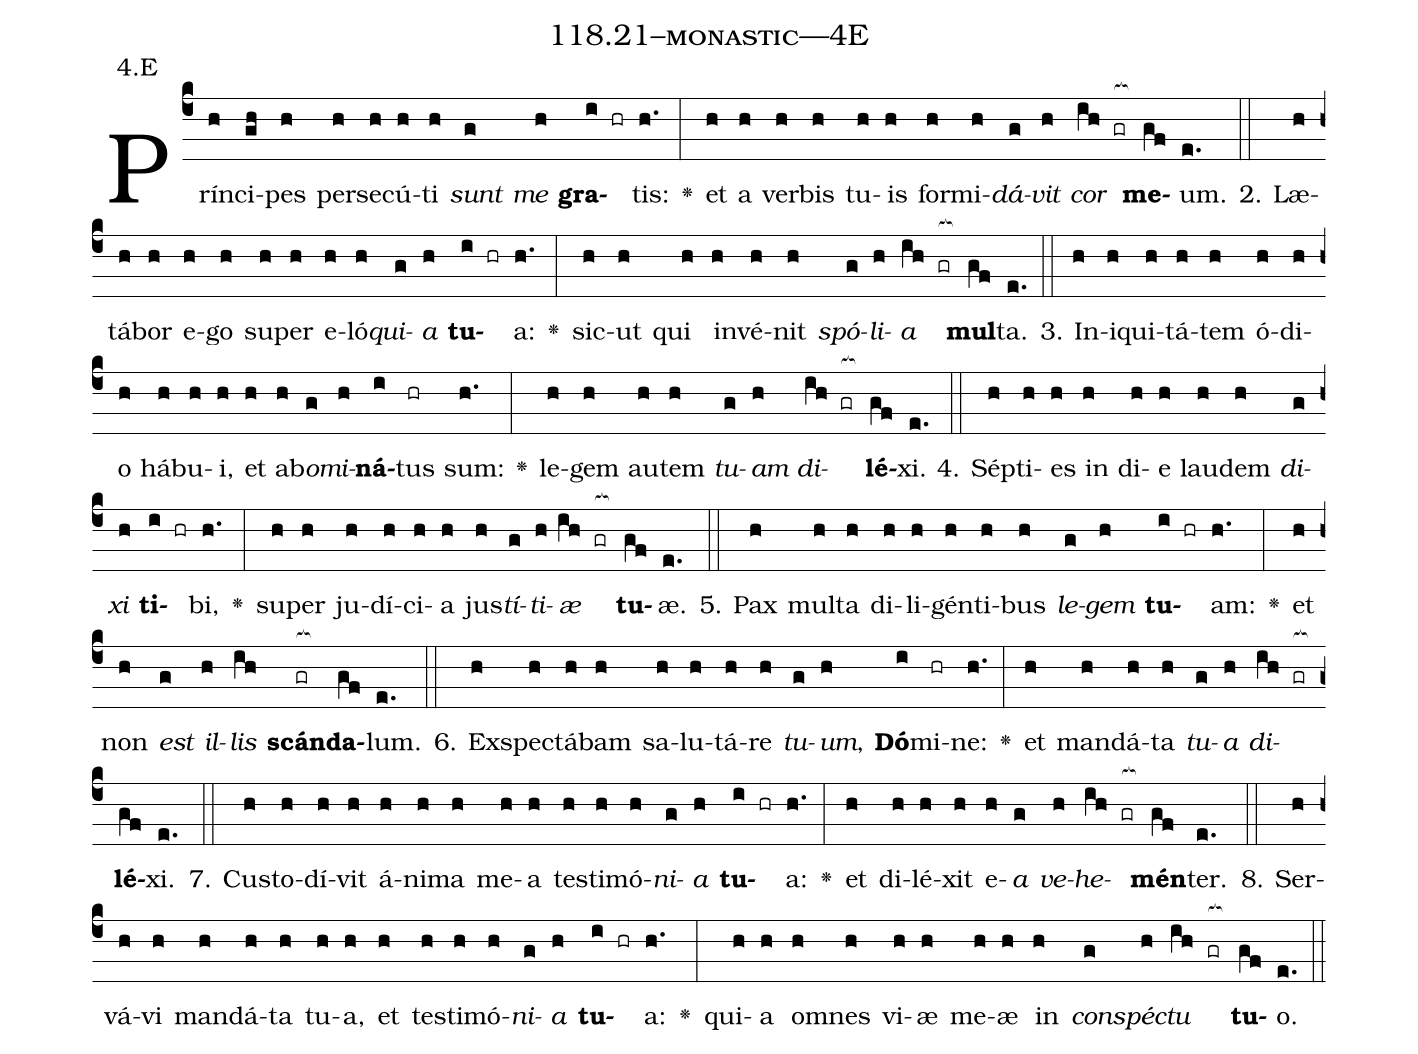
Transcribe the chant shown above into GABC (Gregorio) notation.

name: 118.21--monastic---4E;
annotation: 4.E;
%%
(c4)Prín(h)ci(gh)pes(h) per(h)se(h)cú(h)ti(h) <i>sunt</i>(g) <i>me</i>(h) <b>gra</b>(i hr)tis:(h.) <v>\greheightstar</v>(:) et(h) a(h) ver(h)bis(h) tu(h)is(h) for(h)mi(h)<i>dá</i>(g)<i>vit</i>(h) <i>cor</i>(ih gr[ocb:1{]) <b>me</b>(gf[ocb:0}])um.(e.) (::)
2. Læ(h)tá(h)bor(h) e(h)go(h) su(h)per(h) e(h)ló(h)<i>qui</i>(g)<i>a</i>(h) <b>tu</b>(i hr)a:(h.) <v>\greheightstar</v>(:) sic(h)ut(h) qui(h) in(h)vé(h)nit(h) <i>spó</i>(g)<i>li</i>(h)<i>a</i>(ih gr[ocb:1{]) <b>mul</b>(gf[ocb:0}])ta.(e.) (::)
3. In(h)i(h)qui(h)tá(h)tem(h) ó(h)di(h)o(h) há(h)bu(h)i,(h) et(h) ab(h)<i>o</i>(g)<i>mi</i>(h)<b>ná</b>(i)tus(hr) sum:(h.) <v>\greheightstar</v>(:) le(h)gem(h) au(h)tem(h) <i>tu</i>(g)<i>am</i>(h) <i>di</i>(ih gr[ocb:1{])<b>lé</b>(gf[ocb:0}])xi.(e.) (::)
4. Sép(h)ti(h)es(h) in(h) di(h)e(h) lau(h)dem(h) <i>di</i>(g)<i>xi</i>(h) <b>ti</b>(i hr)bi,(h.) <v>\greheightstar</v>(:) su(h)per(h) ju(h)dí(h)ci(h)a(h) jus(h)<i>tí</i>(g)<i>ti</i>(h)<i>æ</i>(ih gr[ocb:1{]) <b>tu</b>(gf[ocb:0}])æ.(e.) (::)
5. Pax(h) mul(h)ta(h) di(h)li(h)gén(h)ti(h)bus(h) <i>le</i>(g)<i>gem</i>(h) <b>tu</b>(i hr)am:(h.) <v>\greheightstar</v>(:) et(h) non(h) <i>est</i>(g) <i>il</i>(h)<i>lis</i>(ih) <b>scán</b>(gr[ocb:1{])<b>da</b>(gf[ocb:0}])lum.(e.) (::)
6. Ex(h)spec(h)tá(h)bam(h) sa(h)lu(h)tá(h)re(h) <i>tu</i>(g)<i>um</i>,(h) <b>Dó</b>(i)mi(hr)ne:(h.) <v>\greheightstar</v>(:) et(h) man(h)dá(h)ta(h) <i>tu</i>(g)<i>a</i>(h) <i>di</i>(ih gr[ocb:1{])<b>lé</b>(gf[ocb:0}])xi.(e.) (::)
7. Cus(h)to(h)dí(h)vit(h) á(h)ni(h)ma(h) me(h)a(h) tes(h)ti(h)mó(h)<i>ni</i>(g)<i>a</i>(h) <b>tu</b>(i hr)a:(h.) <v>\greheightstar</v>(:) et(h) di(h)lé(h)xit(h) e(h)<i>a</i>(g) <i>ve</i>(h)<i>he</i>(ih gr[ocb:1{])<b>mén</b>(gf[ocb:0}])ter.(e.) (::)
8. Ser(h)vá(h)vi(h) man(h)dá(h)ta(h) tu(h)a,(h) et(h) tes(h)ti(h)mó(h)<i>ni</i>(g)<i>a</i>(h) <b>tu</b>(i hr)a:(h.) <v>\greheightstar</v>(:) qui(h)a(h) om(h)nes(h) vi(h)æ(h) me(h)æ(h) in(h) <i>con</i>(g)<i>spéc</i>(h)<i>tu</i>(ih gr[ocb:1{]) <b>tu</b>(gf[ocb:0}])o.(e.) (::)
